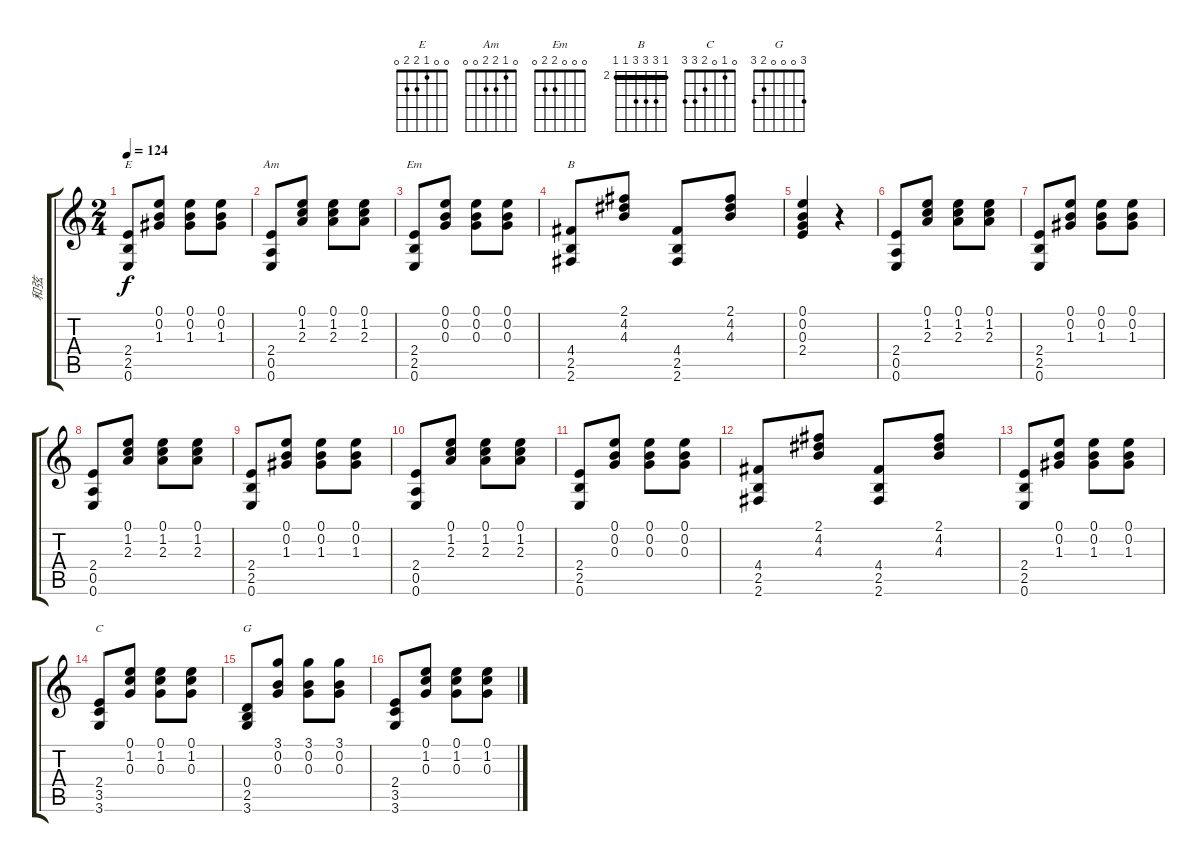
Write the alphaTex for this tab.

\track ("和弦" "和弦") {instrument acousticguitarsteel}
\staff {score tabs}
\tuning (E4 B3 G3 D3 A2 E2) {hide}
\chord ("E" 0 0 1 2 2 0)
\chord ("Am" 0 1 2 2 0 0)
\chord ("Em" 0 0 0 2 2 0)
\chord ("B" 2 4 4 4 2 2) {firstfret 2 barre 2}
\chord ("C" 0 1 0 2 3 3)
\chord ("G" 3 0 0 0 2 3)
\ts (2 4)
\tempo 124
\clef g2
\ks c
(2.4 2.5 0.6).8{ch "E" dy f} (0.1 0.2 1.3).8 (0.1 0.2 1.3).8 (0.1 0.2 1.3).8 |
(2.4 0.5 0.6).8{ch "Am"} (0.1 1.2 2.3).8 (0.1 1.2 2.3).8 (0.1 1.2 2.3).8 |
(2.4 2.5 0.6).8{ch "Em"} (0.1 0.2 0.3).8 (0.1 0.2 0.3).8 (0.1 0.2 0.3).8 |
(4.4 2.5 2.6).8{ch "B"} (2.1 4.2 4.3).8 (4.4 2.5 2.6).8 (2.1 4.2 4.3).8 |
(0.1 0.2 0.3 2.4).4 r.4 |
(2.4 0.5 0.6).8 (0.1 1.2 2.3).8 (0.1 1.2 2.3).8 (0.1 1.2 2.3).8 |
(2.4 2.5 0.6).8 (0.1 0.2 1.3).8 (0.1 0.2 1.3).8 (0.1 0.2 1.3).8 |
(2.4 0.5 0.6).8 (0.1 1.2 2.3).8 (0.1 1.2 2.3).8 (0.1 1.2 2.3).8 |
(2.4 2.5 0.6).8 (0.1 0.2 1.3).8 (0.1 0.2 1.3).8 (0.1 0.2 1.3).8 |
(2.4 0.5 0.6).8 (0.1 1.2 2.3).8 (0.1 1.2 2.3).8 (0.1 1.2 2.3).8 |
(2.4 2.5 0.6).8 (0.1 0.2 0.3).8 (0.1 0.2 0.3).8 (0.1 0.2 0.3).8 |
(4.4 2.5 2.6).8 (2.1 4.2 4.3).8 (4.4 2.5 2.6).8 (2.1 4.2 4.3).8 |
(2.4 2.5 0.6).8 (0.1 0.2 1.3).8 (0.1 0.2 1.3).8 (0.1 0.2 1.3).8 |
(2.4 3.5 3.6).8{ch "C"} (0.1 1.2 0.3).8 (0.1 1.2 0.3).8 (0.1 1.2 0.3).8 |
(0.4 2.5 3.6).8{ch "G"} (3.1 0.2 0.3).8 (3.1 0.2 0.3).8 (3.1 0.2 0.3).8 |
(2.4 3.5 3.6).8 (0.1 1.2 0.3).8 (0.1 1.2 0.3).8 (0.1 1.2 0.3).8
